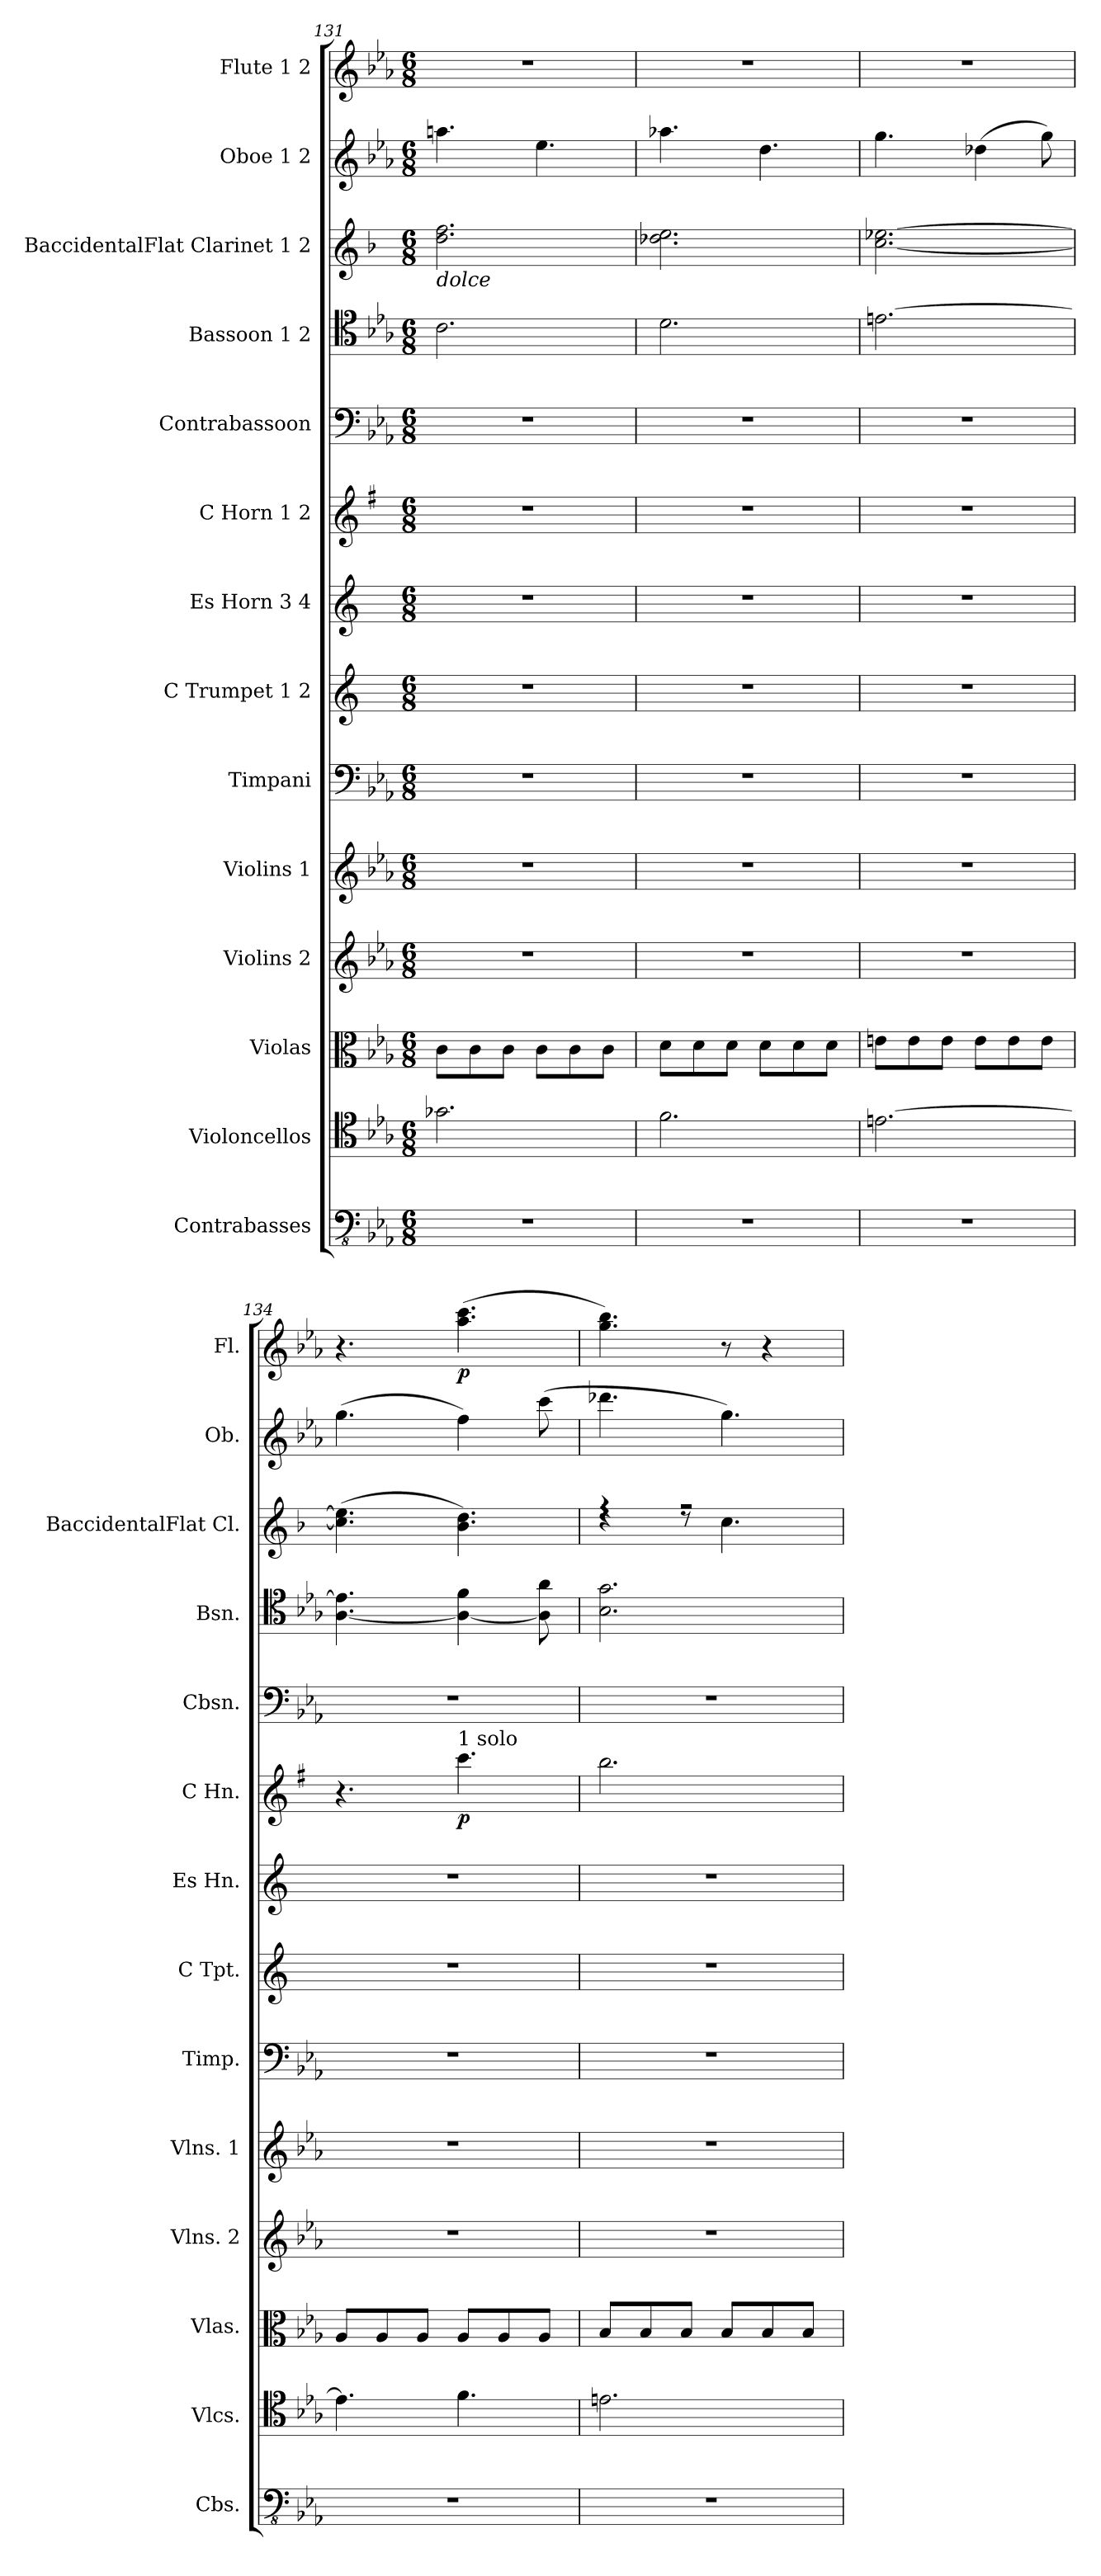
**kern	**kern	**kern	**kern	**kern	**kern	**kern	**kern	**kern	**dynam	**kern	**kern	**kern	**kern	**kern	**dynam
*part14	*part13	*part12	*part11	*part10	*part9	*part8	*part7	*part6	*part6	*part5	*part4	*part3	*part2	*part1	*part1
*staff14	*staff13	*staff12	*staff11	*staff10	*staff9	*staff8	*staff7	*staff6	*staff6	*staff5	*staff4	*staff3	*staff2	*staff1	*staff1
*I"Contrabasses	*I"Violoncellos	*I"Violas	*I"Violins 2	*I"Violins 1	*I"Timpani	*I"C Trumpet 1 2	*I"Es Horn 3 4	*I"C Horn 1 2	*	*I"Contrabassoon	*I"Bassoon 1 2	*I"BaccidentalFlat Clarinet 1 2	*I"Oboe 1 2	*I"Flute  1 2	*
*I'Cbs.	*I'Vlcs.	*I'Vlas.	*I'Vlns. 2	*I'Vlns. 1	*I'Timp.	*I'C Tpt.	*I'Es Hn.	*I'C Hn.	*	*I'Cbsn.	*I'Bsn.	*I'BaccidentalFlat Cl.	*I'Ob.	*I'Fl.	*
*clefFv4	*clefC4	*clefC3	*clefG2	*clefG2	*clefF4	*clefG2	*clefG2	*clefG2	*	*clefF4	*clefC4	*clefG2	*clefG2	*clefG2	*
*	*	*	*	*	*	*	*ITrd5c9	*ITrd4c7	*	*ITrd7c12	*	*ITrd1c2	*	*	*
*k[b-e-a-]	*k[b-e-a-]	*k[b-e-a-]	*k[b-e-a-]	*k[b-e-a-]	*k[b-e-a-]	*k[]	*k[b-e-a-]	*k[]	*	*k[b-e-a-]	*k[b-e-a-]	*k[b-e-a-]	*k[b-e-a-]	*k[b-e-a-]	*
*M6/8	*M6/8	*M6/8	*M6/8	*M6/8	*M6/8	*M6/8	*M6/8	*M6/8	*	*M6/8	*M6/8	*M6/8	*M6/8	*M6/8	*
=131	=131	=131	=131	=131	=131	=131	=131	=131	=131	=131	=131	=131	=131	=131	=131
!	!	!	!	!	!	!	!	!	!	!	!	!LO:TX:b:i:t=dolce	!	!	!
2.r	2.g-X\	8c\L	2.r	2.r	2.r	2.r	2.r	2.r	.	2.r	2.c\	2.cc\ 2.ee-\	4.aan\	2.r	.
.	.	8c\	.	.	.	.	.	.	.	.	.	.	.	.	.
.	.	8c\J	.	.	.	.	.	.	.	.	.	.	.	.	.
.	.	8c\L	.	.	.	.	.	.	.	.	.	.	4.ee-\	.	.
.	.	8c\	.	.	.	.	.	.	.	.	.	.	.	.	.
.	.	8c\J	.	.	.	.	.	.	.	.	.	.	.	.	.
=132	=132	=132	=132	=132	=132	=132	=132	=132	=132	=132	=132	=132	=132	=132	=132
2.r	2.f\	8d\L	2.r	2.r	2.r	2.r	2.r	2.r	.	2.r	2.d\	2.cc-X\ 2.dd\	4.aa-X\	2.r	.
.	.	8d\	.	.	.	.	.	.	.	.	.	.	.	.	.
.	.	8d\J	.	.	.	.	.	.	.	.	.	.	.	.	.
.	.	8d\L	.	.	.	.	.	.	.	.	.	.	4.dd\	.	.
.	.	8d\	.	.	.	.	.	.	.	.	.	.	.	.	.
.	.	8d\J	.	.	.	.	.	.	.	.	.	.	.	.	.
=133	=133	=133	=133	=133	=133	=133	=133	=133	=133	=133	=133	=133	=133	=133	=133
2.r	[2.en\	8en\L	2.r	2.r	2.r	2.r	2.r	2.r	.	2.r	[2.en\	[2.b-\ [2.dd-X\	4.gg\	2.r	.
.	.	8e\	.	.	.	.	.	.	.	.	.	.	.	.	.
.	.	8e\J	.	.	.	.	.	.	.	.	.	.	.	.	.
.	.	8e\L	.	.	.	.	.	.	.	.	.	.	(4dd-X\	.	.
.	.	8e\	.	.	.	.	.	.	.	.	.	.	.	.	.
.	.	8e\J	.	.	.	.	.	.	.	.	.	.	8gg\)	.	.
!!LO:PB:g=z
=134	=134	=134	=134	=134	=134	=134	=134	=134	=134	=134	=134	=134	=134	=134	=134
2.r	4.e\]	8A-/L	2.r	2.r	2.r	2.r	2.r	4.r	.	2.r	[4.A-\ 4.e\]	(4.b-\] 4.dd-\]	(4.gg\	4.r	.
.	.	8A-/	.	.	.	.	.	.	.	.	.	.	.	.	.
.	.	8A-/J	.	.	.	.	.	.	.	.	.	.	.	.	.
!	!	!	!	!	!	!	!	!LO:TX:a:t=1 solo	!	!	!	!	!	!	!
!	!	!	!	!	!	!	!	!	!LO:DY:b	!	!	!	!	!	!LO:DY:b
.	4.f\	8A-/L	.	.	.	.	.	4.ff\	p	.	4A-\_ 4f\	4.a-\ 4.cc\)	4ff\)	(4.aa-\ 4.ccc\	p
.	.	8A-/	.	.	.	.	.	.	.	.	.	.	.	.	.
.	.	8A-/J	.	.	.	.	.	.	.	.	8A-\] 8a-\	.	(8ccc\	.	.
=135	=135	=135	=135	=135	=135	=135	=135	=135	=135	=135	=135	=135	=135	=135	=135
*	*	*	*	*	*	*	*	*	*	*	*	*^	*	*	*
2.r	2.en\	8B-/L	2.r	2.r	2.r	2.r	2.r	2.ee\	.	2.r	2.B-\ 2.g\	4r	4rdd	4.ddd-X\	4.gg\ 4.bb-\)	.
.	.	8B-/	.	.	.	.	.	.	.	.	.	.	.	.	.	.
.	.	8B-/J	.	.	.	.	.	.	.	.	.	2r	8rdd	.	.	.
.	.	8B-/L	.	.	.	.	.	.	.	.	.	.	4.b-\	4.gg\)	8r	.
.	.	8B-/	.	.	.	.	.	.	.	.	.	.	.	.	4r	.
.	.	8B-/J	.	.	.	.	.	.	.	.	.	.	.	.	.	.
*	*	*	*	*	*	*	*	*	*	*	*	*v	*v	*	*	*
=	=	=	=	=	=	=	=	=	=	=	=	=	=	=	=
*-	*-	*-	*-	*-	*-	*-	*-	*-	*-	*-	*-	*-	*-	*-	*-
